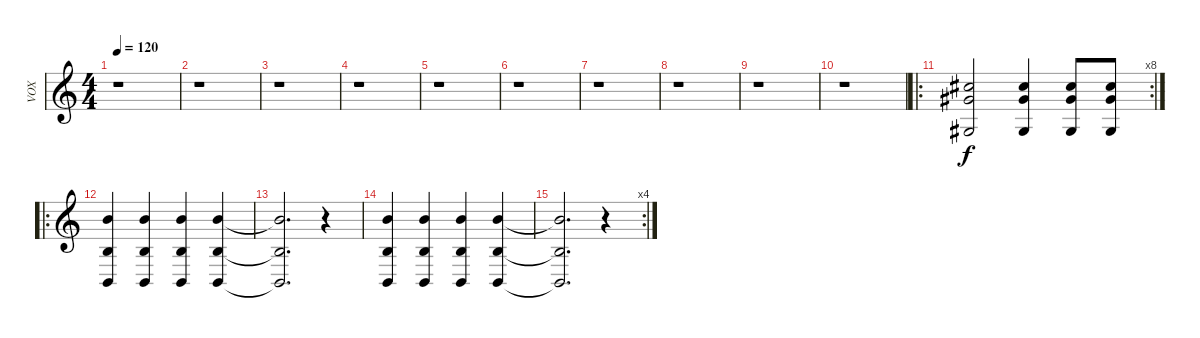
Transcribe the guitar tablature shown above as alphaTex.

\track ("VOX" "VOX") {instrument acousticgrandpiano}
\staff {score}
\tuning (Db5 Ab4 E4 B3 Gb3 B2) {hide}
\ts (4 4)
\tempo 120
\clef g2
\ks c
r.1{dy f} |
r.1 |
r.1 |
r.1 |
r.1 |
r.1 |
r.1 |
r.1 |
r.1 |
r.1 |
\ro
\rc 8
(9.3 9.4 9.6).2 (9.3 9.4 9.6).4 (9.3 9.4 9.6).8 (9.3 9.4 9.6).8 |
\ro
(7.3 5.5 0.6).4 (7.3 5.5 0.6).4 (7.3 5.5 0.6).4 (7.3 5.5 0.6).4 |
(7.3{t} 5.5{t} 0.6{t}).2{d} r.4 |
(7.3 5.5 0.6).4 (7.3 5.5 0.6).4 (7.3 5.5 0.6).4 (7.3 5.5 0.6).4 |
\rc 4
(7.3{t} 5.5{t} 0.6{t}).2{d} r.4
